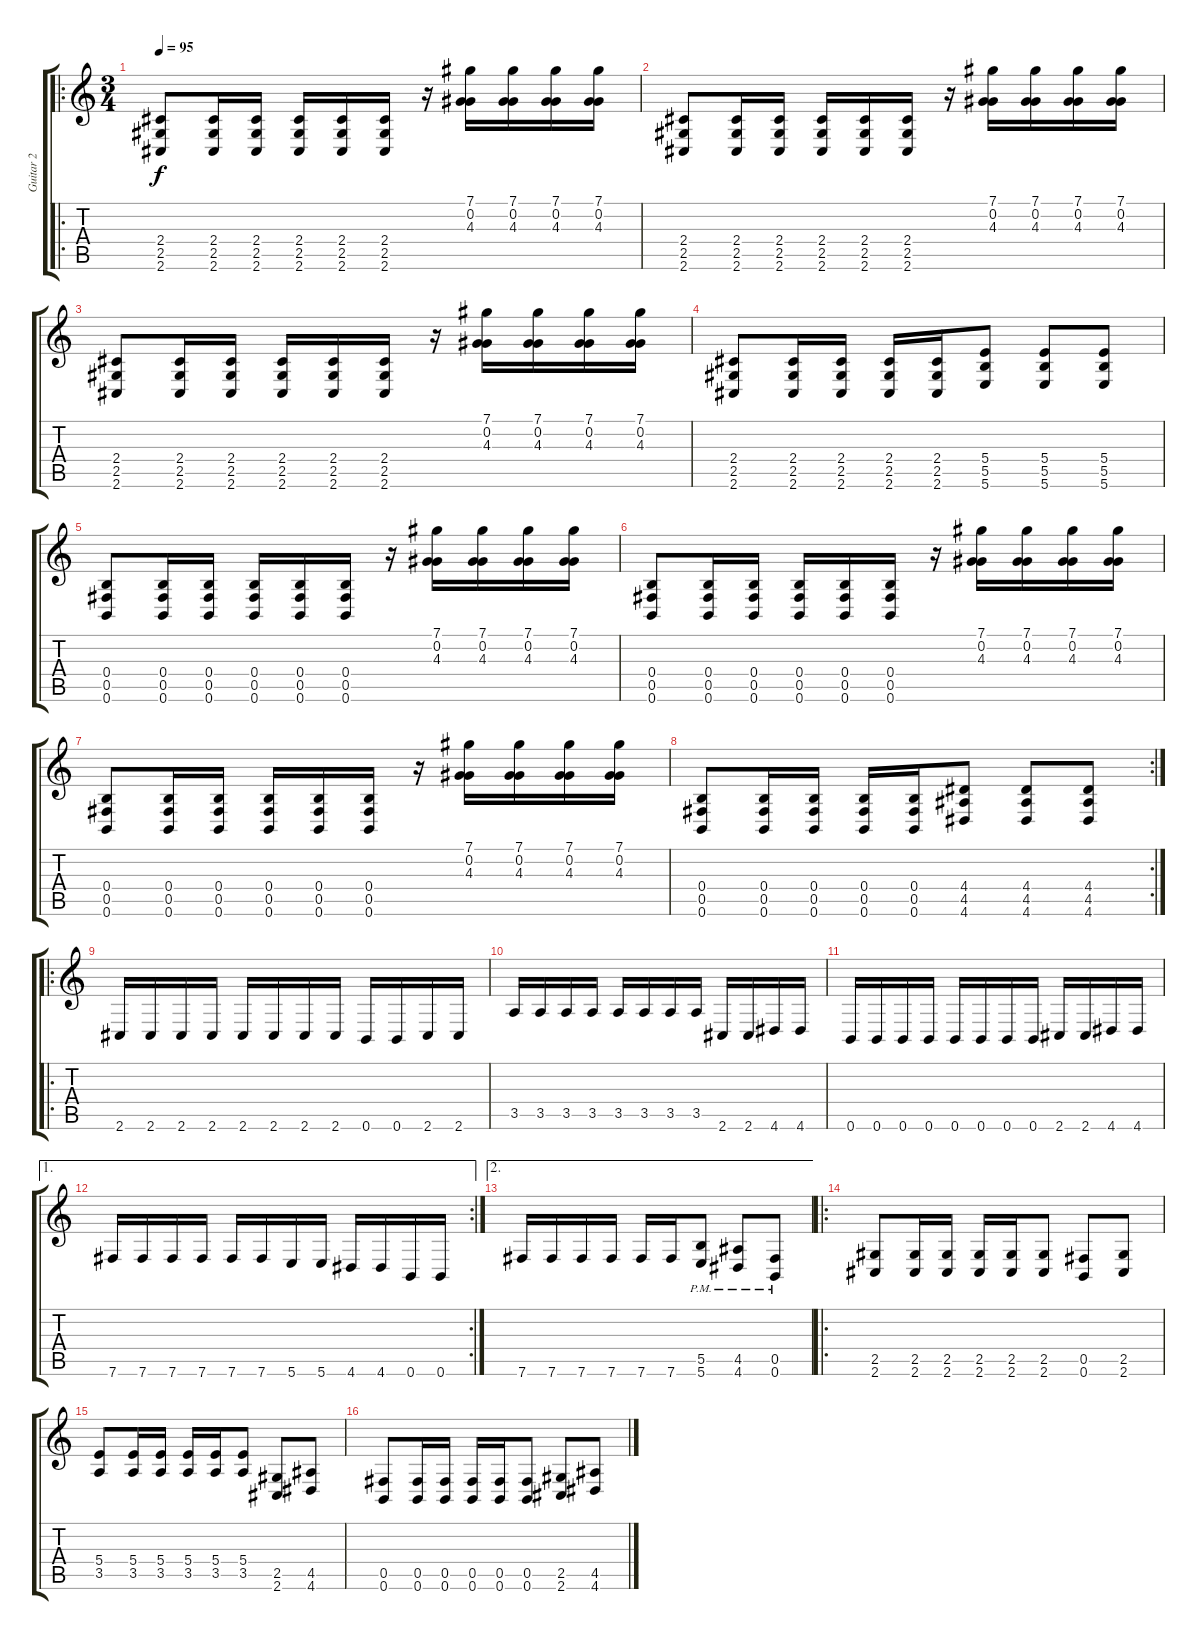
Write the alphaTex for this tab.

\track ("Guitar 2" "Guitar 2") {instrument distortionguitar}
\staff {score tabs}
\tuning (Db4 Ab3 E3 B2 Gb2 B1) {hide}
\ro
\ts (3 4)
\tempo 95
\clef g2
\ks c
(2.4 2.5 2.6).8{dy f} (2.4 2.5 2.6).16 (2.4 2.5 2.6).16 (2.4 2.5 2.6).16 (2.4 2.5 2.6).16 (2.4 2.5 2.6).16 r.16 (7.1 0.2 4.3).16 (7.1 0.2 4.3).16 (7.1 0.2 4.3).16 (7.1 0.2 4.3).16 |
(2.4 2.5 2.6).8 (2.4 2.5 2.6).16 (2.4 2.5 2.6).16 (2.4 2.5 2.6).16 (2.4 2.5 2.6).16 (2.4 2.5 2.6).16 r.16 (7.1 0.2 4.3).16 (7.1 0.2 4.3).16 (7.1 0.2 4.3).16 (7.1 0.2 4.3).16 |
(2.4 2.5 2.6).8 (2.4 2.5 2.6).16 (2.4 2.5 2.6).16 (2.4 2.5 2.6).16 (2.4 2.5 2.6).16 (2.4 2.5 2.6).16 r.16 (7.1 0.2 4.3).16 (7.1 0.2 4.3).16 (7.1 0.2 4.3).16 (7.1 0.2 4.3).16 |
(2.4 2.5 2.6).8 (2.4 2.5 2.6).16 (2.4 2.5 2.6).16 (2.4 2.5 2.6).16 (2.4 2.5 2.6).16 (5.4 5.5 5.6).8 (5.4 5.5 5.6).8 (5.4 5.5 5.6).8 |
(0.4 0.5 0.6).8 (0.4 0.5 0.6).16 (0.4 0.5 0.6).16 (0.4 0.5 0.6).16 (0.4 0.5 0.6).16 (0.4 0.5 0.6).16 r.16 (7.1 0.2 4.3).16 (7.1 0.2 4.3).16 (7.1 0.2 4.3).16 (7.1 0.2 4.3).16 |
(0.4 0.5 0.6).8 (0.4 0.5 0.6).16 (0.4 0.5 0.6).16 (0.4 0.5 0.6).16 (0.4 0.5 0.6).16 (0.4 0.5 0.6).16 r.16 (7.1 0.2 4.3).16 (7.1 0.2 4.3).16 (7.1 0.2 4.3).16 (7.1 0.2 4.3).16 |
(0.4 0.5 0.6).8 (0.4 0.5 0.6).16 (0.4 0.5 0.6).16 (0.4 0.5 0.6).16 (0.4 0.5 0.6).16 (0.4 0.5 0.6).16 r.16 (7.1 0.2 4.3).16 (7.1 0.2 4.3).16 (7.1 0.2 4.3).16 (7.1 0.2 4.3).16 |
\rc 2
(0.4 0.5 0.6).8 (0.4 0.5 0.6).16 (0.4 0.5 0.6).16 (0.4 0.5 0.6).16 (0.4 0.5 0.6).16 (4.4 4.5 4.6).8 (4.4 4.5 4.6).8 (4.4 4.5 4.6).8 |
\ro
2.6.16 2.6.16 2.6.16 2.6.16 2.6.16 2.6.16 2.6.16 2.6.16 0.6.16 0.6.16 2.6.16 2.6.16 |
3.5.16 3.5.16 3.5.16 3.5.16 3.5.16 3.5.16 3.5.16 3.5.16 2.6.16 2.6.16 4.6.16 4.6.16 |
0.6.16 0.6.16 0.6.16 0.6.16 0.6.16 0.6.16 0.6.16 0.6.16 2.6.16 2.6.16 4.6.16 4.6.16 |
\ae 1
\rc 2
7.6.16 7.6.16 7.6.16 7.6.16 7.6.16 7.6.16 5.6.16 5.6.16 4.6.16 4.6.16 0.6.16 0.6.16 |
\ae 2
7.6.16 7.6.16 7.6.16 7.6.16 7.6.16 7.6.16 (5.5{pm} 5.6{pm}).8 (4.5{pm} 4.6{pm}).8 (0.5{pm} 0.6{pm}).8 |
\ro
(2.5 2.6).8 (2.5 2.6).16 (2.5 2.6).16 (2.5 2.6).16 (2.5 2.6).16 (2.5 2.6).8 (0.5 0.6).8 (2.5 2.6).8 |
(5.4 3.5).8 (5.4 3.5).16 (5.4 3.5).16 (5.4 3.5).16 (5.4 3.5).16 (5.4 3.5).8 (2.5 2.6).8 (4.5 4.6).8 |
(0.5 0.6).8 (0.5 0.6).16 (0.5 0.6).16 (0.5 0.6).16 (0.5 0.6).16 (0.5 0.6).8 (2.5 2.6).8 (4.5 4.6).8
